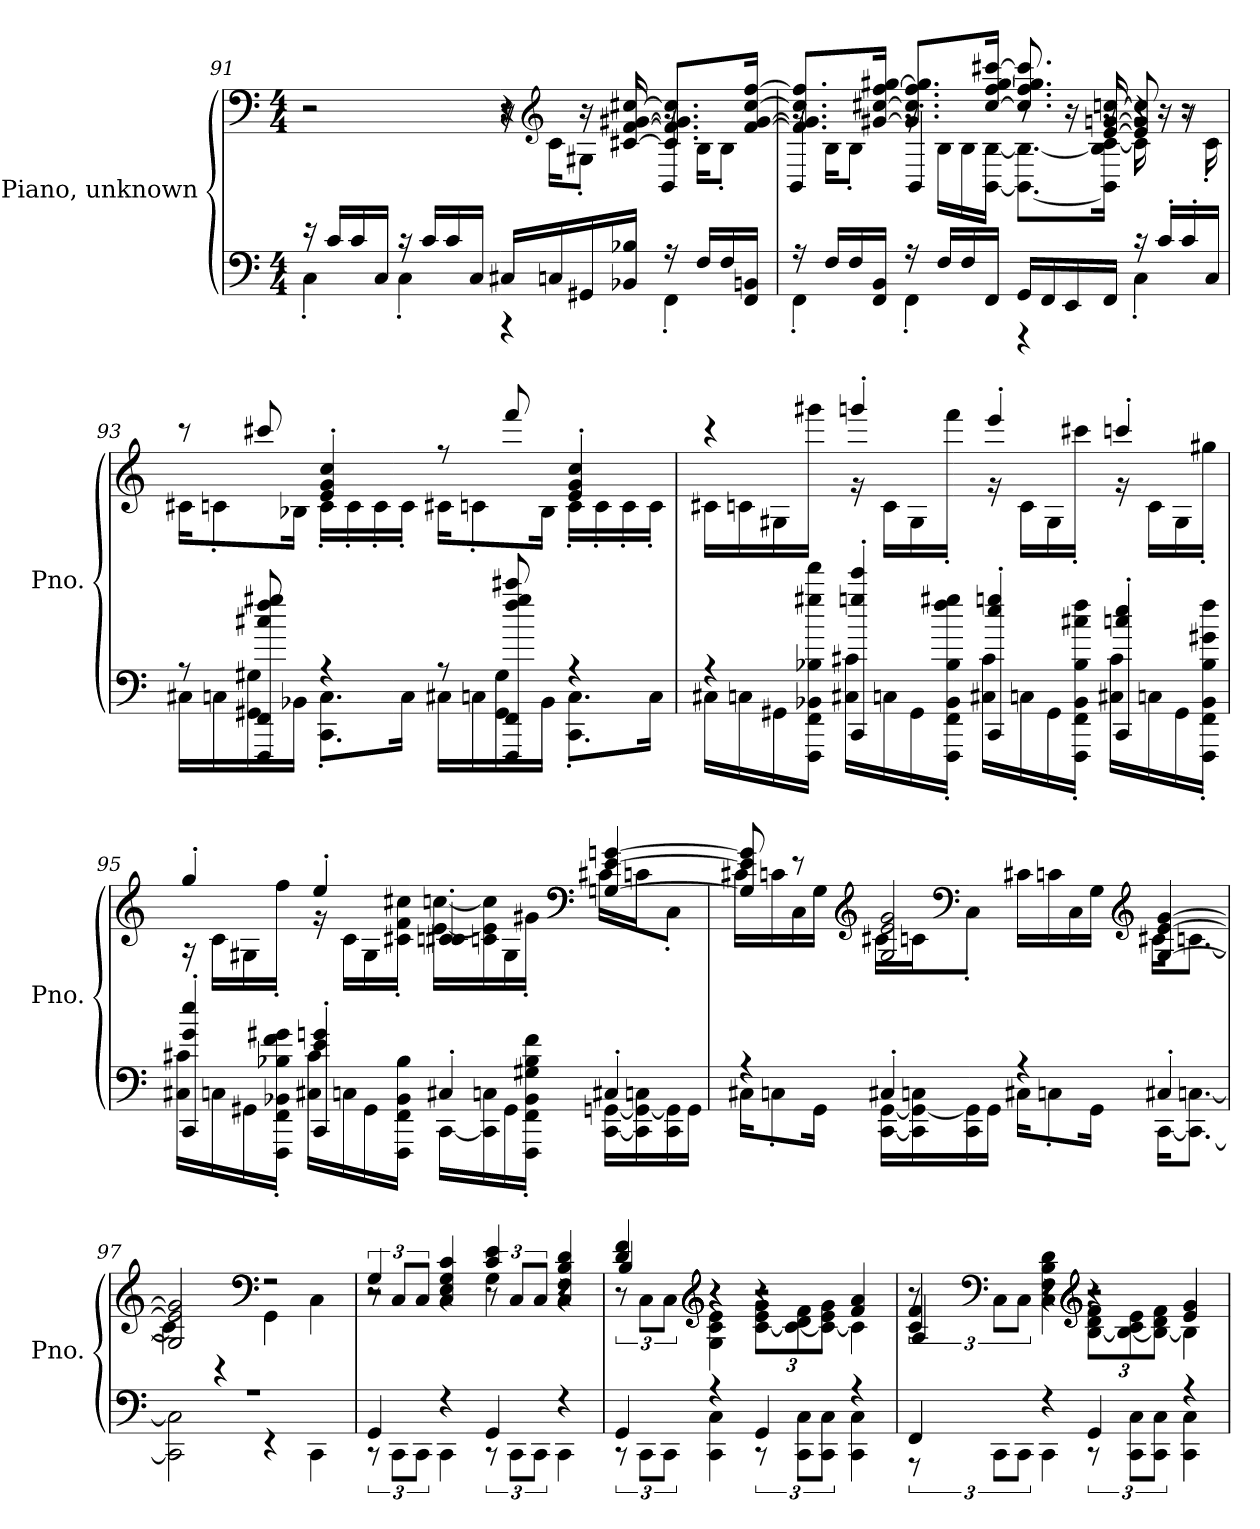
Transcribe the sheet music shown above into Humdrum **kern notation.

**kern	**kern
*part1	*part1
*staff2	*staff1
*I"Piano, unknown	*
*I'Pno.	*
!!LO:LB:g=z
*clefF4	*clefF4
*k[]	*k[]
*M4/4	*M4/4
=91	=91
*^	*^
*	*	*	*^
16r	4C'\	2r	2r	2r
16c/LL	.	.	.	.
16c/	.	.	.	.
16C/JJ	.	.	.	.
16r	4C'\	.	.	.
16c/LL	.	.	.	.
16c/	.	.	.	.
16C/JJ	.	.	.	.
16C#X/LL	4r	8r	16r	4r
*	*	*clefG2	*	*
16Cn/	.	.	16c\KL	.
16GG#X/	.	16r	8G#X'\J	.
16BB-X/ 16B-X/JJ	.	[16c#X/ [16f/ [16g#X/ [16cc#X/	.	.
16r	4FF'\	8.c#/] 8.f/] 8.g#/] 8.cc#/]L	16r	4BB'/
16F/LL	.	.	16B\KL	.
16F/	.	.	8B'\J	.
16FF/ 16BBn/JJ	.	[16f/ [16g#/ [16cc#/ [16ff/Jk	.	.
!!LO:LB:g=z	!!	!!
=92	=92	=92	=92	=92
16r	4FF'\	8.f/] 8.g#/] 8.cc#/] 8.ff/]L	16r	4BB'/
16F/LL	.	.	16B\KL	.
16F/	.	.	8B'\J	.
16FF/ 16BB/JJ	.	[16g#X/ [16cc#X/ [16ff/ [16gg#X/Jk	.	.
16r	4FF'\	8.g#/] 8.cc#/] 8.ff/] 8.gg#/]L	16r	4BB'/
16F/LL	.	.	16B\LL	.
16F/	.	.	16B\	.
16FF/JJ	.	[16cc#/ [16ff/ [16gg#/ [16ccc#X/Jk	[16BB\ [16B\JJ	.
16GG/LL	4r	8.cc#/] 8.ff/] 8.gg#/] 8.ccc#/]	8.BB\_ 8.B\_L	8r
16FF/	.	.	.	.
16EE/	.	.	.	16r
16FF/JJ	.	16r	16BB\] 16B\] [16c\Jk	[16e/ [16gn/ [16ccn/
16r	4C'\	4r	16c\]	8e/] 8g/] 8cc/]
16c'/LL	.	.	16r	.
16c'/	.	.	16r	8r
16C/JJ	.	.	16c'\	.
*	*	*	*v	*v
!!LO:PB:g=z
=93	=93	=93	=93
8r	16C#X\LL	8r	16c#X\KL
.	16Cn\	.	8cn'\
8FFF/ 8FF/ 8cc#X/ 8ff/ 8gg#X/	16GG#X\ 16G#X\	8ccc#X/	.
.	16BB-X\JJ	.	16B-X\Jk
4r	8.CC\' 8.C\'L	4e/' 4g/' 4cc/'	16c'\LL
.	.	.	16c'\
.	.	.	16c'\
.	16C\Jk	.	16c'\JJ
8r	16C#X\LL	8r	16c#X\KL
.	16Cn\	.	8cn'\
8FFF/ 8FF/ 8ff/ 8gg#/ 8ccc#X/	16GG#\ 16G#\	8fff/	.
.	16BB-\JJ	.	16B-\Jk
4r	8.CC\' 8.C\'L	4e/' 4g/' 4cc/'	16c'\LL
.	.	.	16c'\
.	.	.	16c'\
.	16C\Jk	.	16c'\JJ
!!LO:LB:g=z	!!
=94	=94	=94	=94
4r	16C#X\LL	4r	16c#X\LL
.	16Cn\	.	16cn\
.	16GG#X\	.	16G#X\
.	16FFF\ 16FF\ 16BB-X\ 16B-X\ 16gg#X\ 16fff\JJ	.	16ggg#X\JJ
4CC/' 4ggn/' 4eee/'	16C#X\ 16c#X\LL	4gggn'/	16r
.	16Cn\	.	16c\LL
.	16GG#\	.	16G#\
.	16FFF\' 16FF\' 16BB-\' 16B-\' 16ff\' 16gg#X\'JJ	.	16fff'\JJ
4CC/' 4ee/' 4ggn/'	16C#X\ 16c#\LL	4eee'/	16r
.	16Cn\	.	16c\LL
.	16GG#\	.	16G#\
.	16FFF\' 16FF\' 16BB-\' 16B-\' 16cc#X\' 16ff\'JJ	.	16ccc#X'\JJ
4CC/' 4ccn/' 4ee/'	16C#X\ 16c#\LL	4cccn'/	16r
.	16Cn\	.	16c\LL
.	16GG#\	.	16G#\
.	16FFF\' 16FF\' 16BB-\' 16B-\' 16g#X\' 16ff\'JJ	.	16gg#X'\JJ
!!LO:LB:g=z	!!
=95	=95	=95	=95
4CC/' 4g/' 4ee/'	16C#X\ 16c#X\LL	4gg'/	16r
.	16Cn\	.	16c\LL
.	16GG#X\	.	16G#X\
.	16FFF\' 16FF\' 16BB-X\' 16B-X\' 16f\' 16g#X\'JJ	.	16ff'\JJ
4CC/' 4e/' 4gn/'	16C#X\ 16c#\LL	4ee'/	16r
.	16Cn\	.	16c\LL
.	16GG#\	.	16G#\
.	16FFF\ 16FF\ 16BB-\ 16B-\JJ	.	16c#X\' 16f\' 16cc#X\'JJ
4C#X'/	[16CC\LL	4cn/' 4c#X/'	[16e\ [16ccn\LL
.	16CC\] 16Cn\	.	16cn\ 16e\] 16cc\]
.	16GG#\	.	16G#\
.	16FFF\' 16FF\' 16BB-\' 16G#X\' 16B-\' 16f\'JJ	.	16g#X'\JJ
*	*	*clefF4	*
4C#X'/	[16CC\ [16GGn\LL	[4Gn/ [4e/ [4gn/	16c#X\LL
.	16CC\] 16GG\_ 16Cn\	.	16cn\J
.	16CC\ 16GG\]	.	8C'\J
.	16GG\JJ	.	.
!!LO:LB:g=z	!!
=96	=96	=96	=96
4r	16C#X\KL	8G/] 8e/] 8g/]	16c#X\LL
.	8Cn'\	.	16cn\
.	.	8r	16C\
.	16GG\Jk	.	16G\JJ
*	*	*clefG2	*
4C#X'/	[16CC\ [16GG\LL	2G/ 2e/ 2g/	16c#X\LL
.	16CC\] 16GG\_ 16Cn\	.	16cn\J
*	*	*clefF4	*
.	16CC\ 16GG\]	.	8C'\J
.	16GG\JJ	.	.
4r	16C#X\KL	.	16c#X\LL
.	8Cn'\	.	16cn\
.	.	.	16C\
.	16GG\Jk	.	16G\JJ
*	*	*clefG2	*
4C#X'/	[16CC\KL	[4G/ [4e/ [4g/	16c#X\KL
.	8.CC\_ [8.Cn\J	.	[8.cn\J
=97	=97	=97	=97
1r	2CC\] 2C\]	2G/] 2e/] 2g/]	4c\]
.	.	.	4r
*	*	*clefF4	*
.	4r	2r	4GG\
.	4CC\	.	4C\
=98	=98	=98	=98
*	*	*	*^
4GG/	12r	4G/	2r	12r
.	12CC\L	.	.	12C/L
.	12CC\J	.	.	12C/J
4r	4CC\	4r	.	4C/ 4E/ 4G/ 4c/
4GG/	12r	4c/ 4e/	4G\	12r
.	12CC\L	.	.	12C/L
.	12CC\J	.	.	12C/J
4r	4CC\	4r	4r	4C/ 4F/ 4B/ 4d/
!!LO:LB:g=z	!!	!!
=99	=99	=99	=99	=99
4GG/	12r	4d/ 4f/	12r	4B/
.	12CC\L	.	12C\L	.
.	12CC\J	.	12C\J	.
*	*	*clefG2	*	*
4r	4CC\ 4C\	4r	4G\ 4c\ 4e\	4r
*	*	*	*Xbrackettup	*
4GG/	12r	4r	[12c\ 12e\ 12g\L	2r
.	12CC\ 12C\L	.	12c\_ 12d\ 12f\	.
.	12CC\ 12C\J	.	12c\_ 12e\ 12g\J	.
4r	4CC\ 4C\	4f/ 4a/	4c\]	.
=100	=100	=100	=100	=100
*	*	*	*brackettup	*
4FF/	12r	4c/ 4f/	12r	4A/
*	*	*clefF4	*	*
.	12CC\L	.	12C\L	.
.	12CC\J	.	12C\J	.
4r	4CC\	4r	4C\ 4F\ 4B\ 4d\	4r
*	*	*clefG2	*	*
*	*	*	*Xbrackettup	*
4GG/	12r	4r	[12B\ 12d\ 12f\L	2r
.	12CC\ 12C\L	.	12B\_ 12c\ 12e\	.
.	12CC\ 12C\J	.	12B\_ 12d\ 12f\J	.
4r	4CC\ 4C\	4e/ 4g/	4B\]	.
*v	*v	*	*	*
*	*v	*v	*v
=	=
*-	*-
